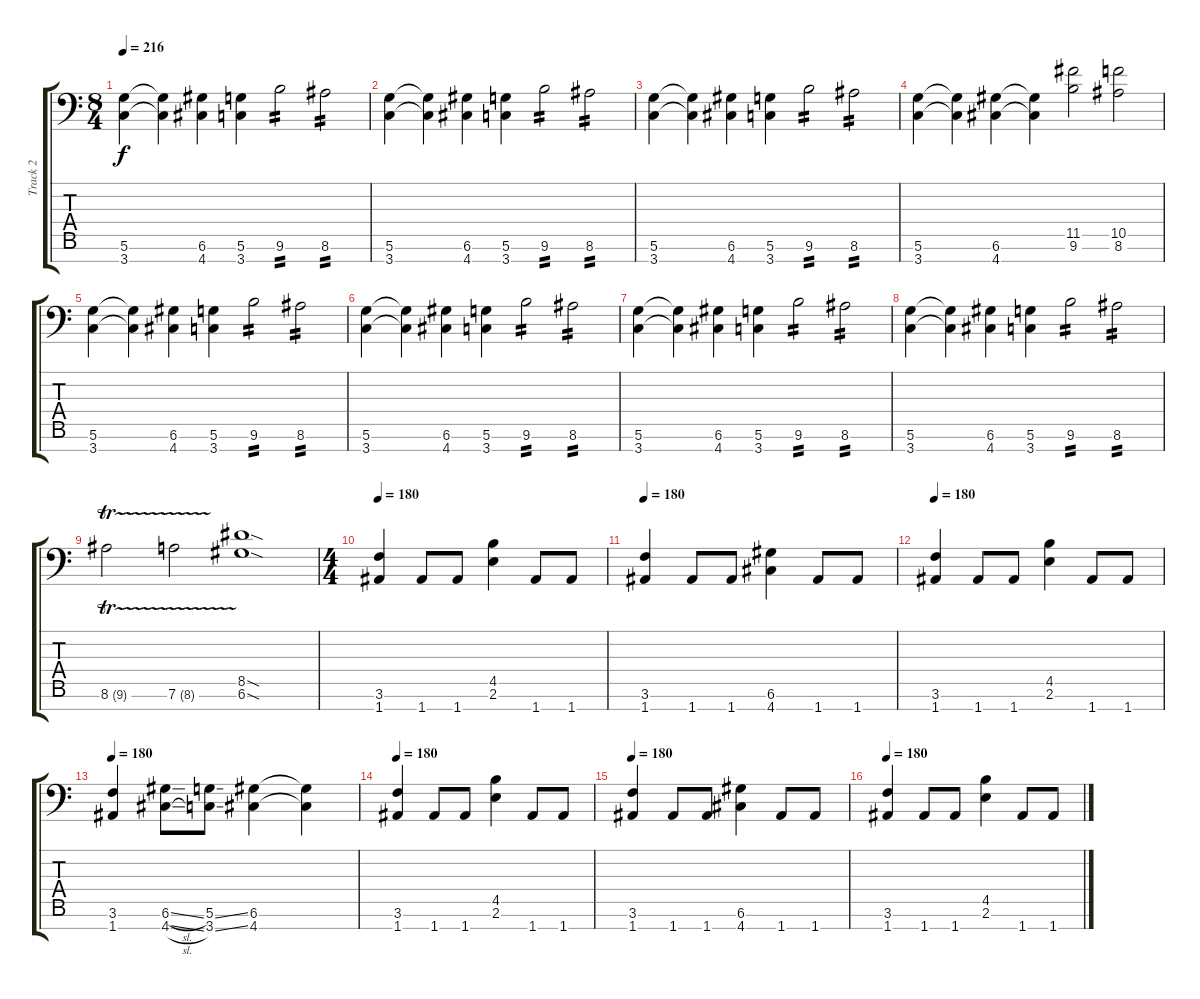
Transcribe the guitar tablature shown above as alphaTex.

\track ("Track 2" "Track 2") {instrument overdrivenguitar}
\staff {score tabs}
\tuning (D4 A3 F3 C3 G2 D2 A1) {hide}
\ts (8 4)
\tempo 216
\clef f4
\ks c
(5.6 3.7).4{dy f} (5.6{t} 3.7{t}).4 (6.6 4.7).4 (5.6 3.7).4 9.6.2{tp 2} 8.6.2{tp 2} |
(5.6 3.7).4 (5.6{t} 3.7{t}).4 (6.6 4.7).4 (5.6 3.7).4 9.6.2{tp 2} 8.6.2{tp 2} |
(5.6 3.7).4 (5.6{t} 3.7{t}).4 (6.6 4.7).4 (5.6 3.7).4 9.6.2{tp 2} 8.6.2{tp 2} |
(5.6 3.7).4 (5.6{t} 3.7{t}).4 (6.6 4.7).4 (6.6{t} 4.7{t}).4 (11.5 9.6).2 (10.5 8.6).2 |
(5.6 3.7).4 (5.6{t} 3.7{t}).4 (6.6 4.7).4 (5.6 3.7).4 9.6.2{tp 2} 8.6.2{tp 2} |
(5.6 3.7).4 (5.6{t} 3.7{t}).4 (6.6 4.7).4 (5.6 3.7).4 9.6.2{tp 2} 8.6.2{tp 2} |
(5.6 3.7).4 (5.6{t} 3.7{t}).4 (6.6 4.7).4 (5.6 3.7).4 9.6.2{tp 2} 8.6.2{tp 2} |
(5.6 3.7).4 (5.6{t} 3.7{t}).4 (6.6 4.7).4 (5.6 3.7).4 9.6.2{tp 2} 8.6.2{tp 2} |
8.6{tr (9 16)}.2 7.6{tr (8 16)}.2 (8.5{sod} 6.6{sod}).1 |
\ts (4 4)
\tempo 180
(3.6 1.7).4 1.7.8 1.7.8 (4.5 2.6).4 1.7.8 1.7.8 |
\tempo 180
(3.6 1.7).4 1.7.8 1.7.8 (6.6 4.7).4 1.7.8 1.7.8 |
\tempo 180
(3.6 1.7).4 1.7.8 1.7.8 (4.5 2.6).4 1.7.8 1.7.8 |
\tempo 180
(3.6 1.7).4 (6.6{sl} 4.7{sl}).8 (5.6{ss} 3.7{ss}).8 (6.6 4.7).4 (6.6{t} 4.7{t}).4 |
\tempo 180
(3.6 1.7).4 1.7.8 1.7.8 (4.5 2.6).4 1.7.8 1.7.8 |
\tempo 180
(3.6 1.7).4 1.7.8 1.7.8 (6.6 4.7).4 1.7.8 1.7.8 |
\tempo 180
(3.6 1.7).4 1.7.8 1.7.8 (4.5 2.6).4 1.7.8 1.7.8
